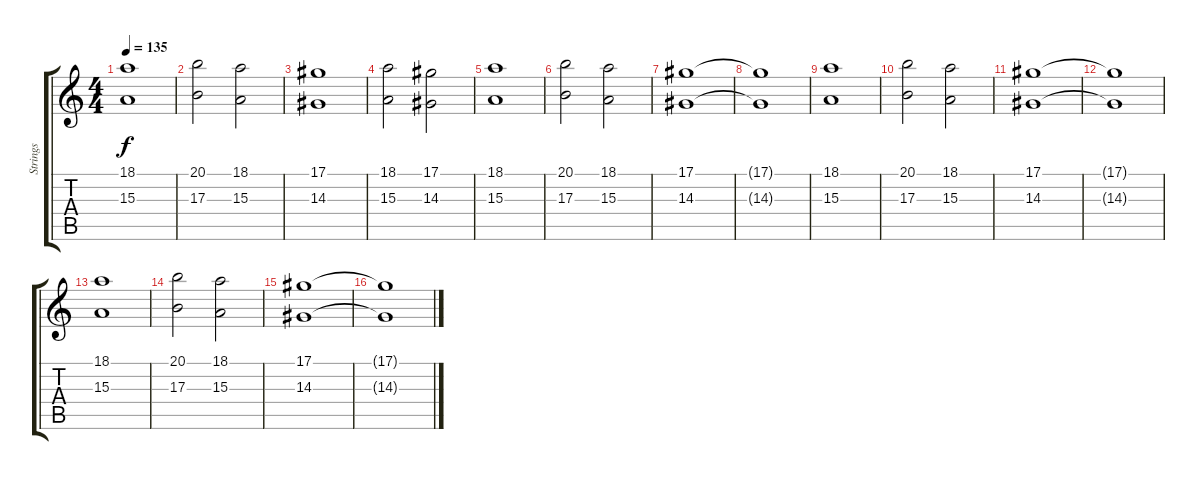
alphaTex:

\track ("Strings" "Strings") {instrument stringensemble1}
\staff {score tabs}
\tuning (Eb4 Bb3 Gb3 Db3 Ab2 Eb2) {hide}
\ts (4 4)
\tempo 135
\clef g2
\ks c
(18.1 15.3).1{dy f} |
(20.1 17.3).2 (18.1 15.3).2 |
(17.1 14.3).1 |
(18.1 15.3).2 (17.1 14.3).2 |
(18.1 15.3).1 |
(20.1 17.3).2 (18.1 15.3).2 |
(17.1 14.3).1 |
(17.1{t} 14.3{t}).1 |
(18.1 15.3).1 |
(20.1 17.3).2 (18.1 15.3).2 |
(17.1 14.3).1 |
(17.1{t} 14.3{t}).1 |
(18.1 15.3).1 |
(20.1 17.3).2 (18.1 15.3).2 |
(17.1 14.3).1 |
(17.1{t} 14.3{t}).1
